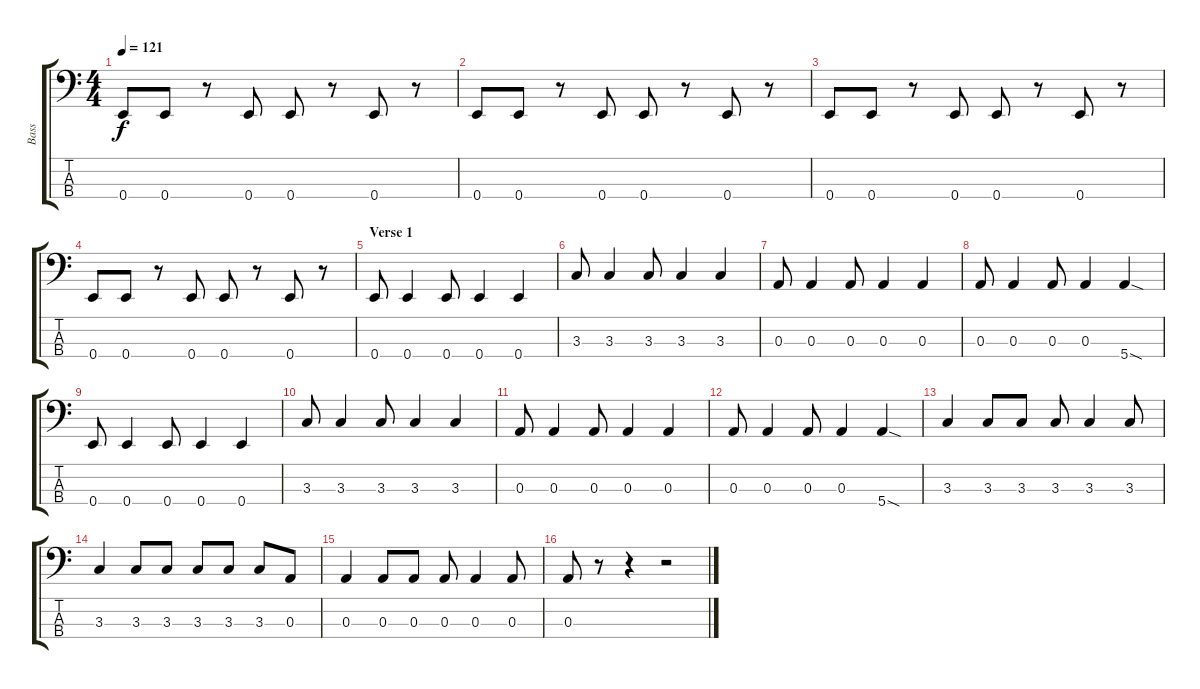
\track ("Bass" "Bass") {instrument electricbasspick}
\staff {score tabs}
\tuning (G2 D2 A1 E1) {hide}
\ts (4 4)
\tempo 121
\clef f4
\ks c
0.4.8{dy f volume 10 instrument electricbasspick} 0.4.8 r.8 0.4.8 0.4.8 r.8 0.4.8 r.8 |
0.4.8 0.4.8 r.8 0.4.8 0.4.8 r.8 0.4.8 r.8 |
0.4.8 0.4.8 r.8 0.4.8 0.4.8 r.8 0.4.8 r.8 |
0.4.8 0.4.8 r.8 0.4.8 0.4.8 r.8 0.4.8 r.8 |
\section ("" "Verse 1")
0.4.8 0.4.4 0.4.8 0.4.4 0.4.4 |
3.3.8 3.3.4 3.3.8 3.3.4 3.3.4 |
0.3.8 0.3.4 0.3.8 0.3.4 0.3.4 |
0.3.8 0.3.4 0.3.8 0.3.4 5.4{sod}.4 |
0.4.8 0.4.4 0.4.8 0.4.4 0.4.4 |
3.3.8 3.3.4 3.3.8 3.3.4 3.3.4 |
0.3.8 0.3.4 0.3.8 0.3.4 0.3.4 |
0.3.8 0.3.4 0.3.8 0.3.4 5.4{sod}.4 |
3.3.4 3.3.8 3.3.8 3.3.8 3.3.4 3.3.8 |
3.3.4 3.3.8 3.3.8 3.3.8 3.3.8 3.3.8 0.3.8 |
0.3.4 0.3.8 0.3.8 0.3.8 0.3.4 0.3.8 |
0.3.8 r.8 r.4 r.2
